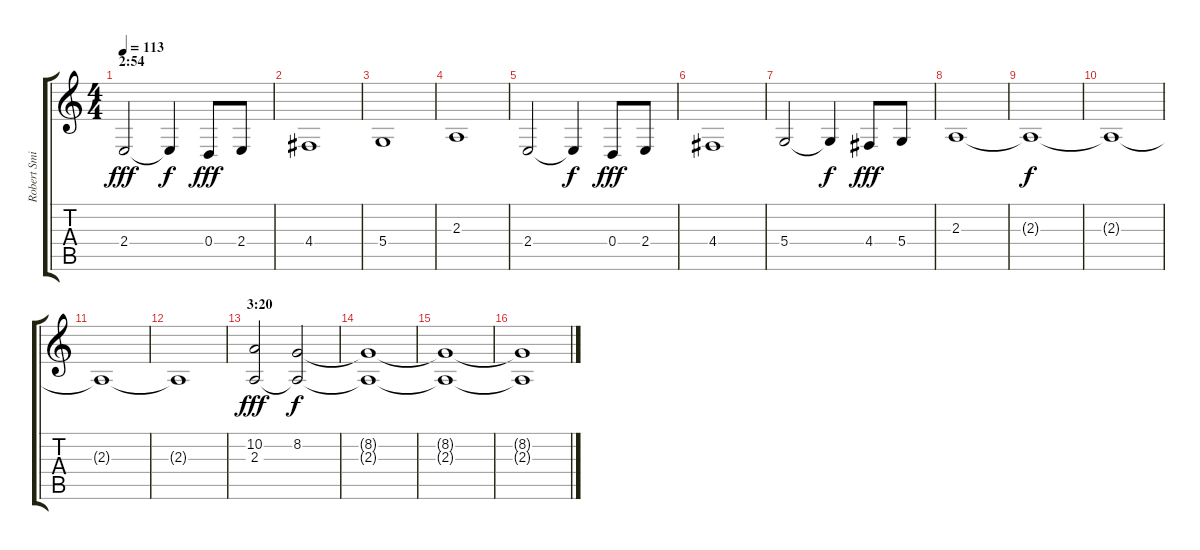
\track ("Robert Smith (keyboard 1)" "Robert Smi") {instrument pad2warm}
\staff {score tabs}
\tuning (E4 B3 G3 D3 A2 E2) {hide}
\ts (4 4)
\section ("" "2:54")
\tempo 113
\clef g2
\ks c
2.4.2{dy fff} 2.4{t}.4{dy f} 0.4.8{dy fff} 2.4.8 |
4.4.1 |
5.4.1 |
2.3.1 |
2.4.2 2.4{t}.4{dy f} 0.4.8{dy fff} 2.4.8 |
4.4.1 |
5.4.2 5.4{t}.4{dy f} 4.4.8{dy fff} 5.4.8 |
2.3.1 |
2.3{t}.1{dy f} |
2.3{t}.1 |
2.3{t}.1 |
2.3{t}.1 |
\section ("" "3:20")
(10.2 2.3).2{dy fff} (8.2 2.3{t}).2{dy f} |
(8.2{t} 2.3{t}).1 |
(8.2{t} 2.3{t}).1 |
(8.2{t} 2.3{t}).1
